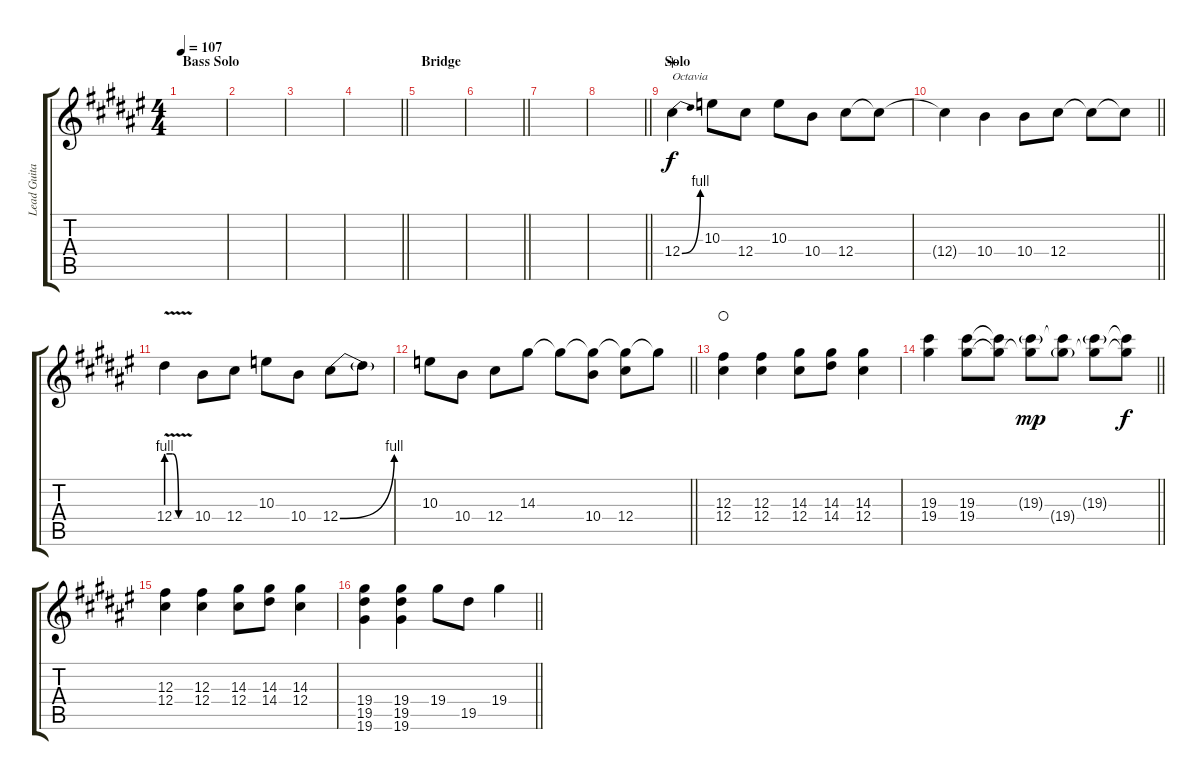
\track ("Lead Guitar" "Lead Guita") {instrument distortionguitar}
\staff {score tabs}
\tuning (Eb4 Bb3 Gb3 Db3 Ab2 Db2) {hide}
\ts (4 4)
\section ("" "Bass Solo")
\tempo 107
\clef g2
\ks f#
|
|
|
\barLineRight lightlight
|
\section ("" "Bridge")
|
\barLineRight lightlight
|
|
\barLineRight lightlight
|
\section ("" "Solo")
12.4{be (bend 0 0 60 4)}.4{txt "Octavia" instrument distortionguitar wahc} 10.3.8 12.4.8 10.3.8 10.4.8 12.4.8 12.4{t}.8 |
\barLineRight lightlight
12.4{t}.4 10.4.4 10.4.8 12.4.8 12.4{t}.8 12.4{t}.8 |
12.4{be (custom 0 4 15 4 30 0 60 0) v}.4 10.4.8 12.4.8 10.3.8 10.4.8 12.4{be (bend 0 0 60 4)}.8 12.4{t}.8 |
\barLineRight lightlight
10.3.8 10.4.8 12.4.8 14.3.8 14.3{t}.8 (14.3{t} 10.4).8 (14.3{t} 12.4).8 14.3{t}.8 |
(12.3 12.4).4{waho} (12.3 12.4).4 (14.3 12.4).8 (14.3 14.4).8 (14.3 12.4).4 |
\barLineRight lightlight
(19.3 19.4).4 (19.3 19.4).8 (19.3{t} 19.4{t}).8 (19.3{g} 19.4{t}).8{dy mp} (19.3{t} 19.4{g}).8 (19.3{g} 19.4{t}).8 (19.3{t} 19.4{t}).8{dy f} |
(12.3 12.4).4 (12.3 12.4).4 (14.3 12.4).8 (14.3 14.4).8 (14.3 12.4).4 |
\barLineRight lightlight
(19.4 19.5 19.6).4 (19.4 19.5 19.6).4 19.4.8 19.5.8 19.4.4
